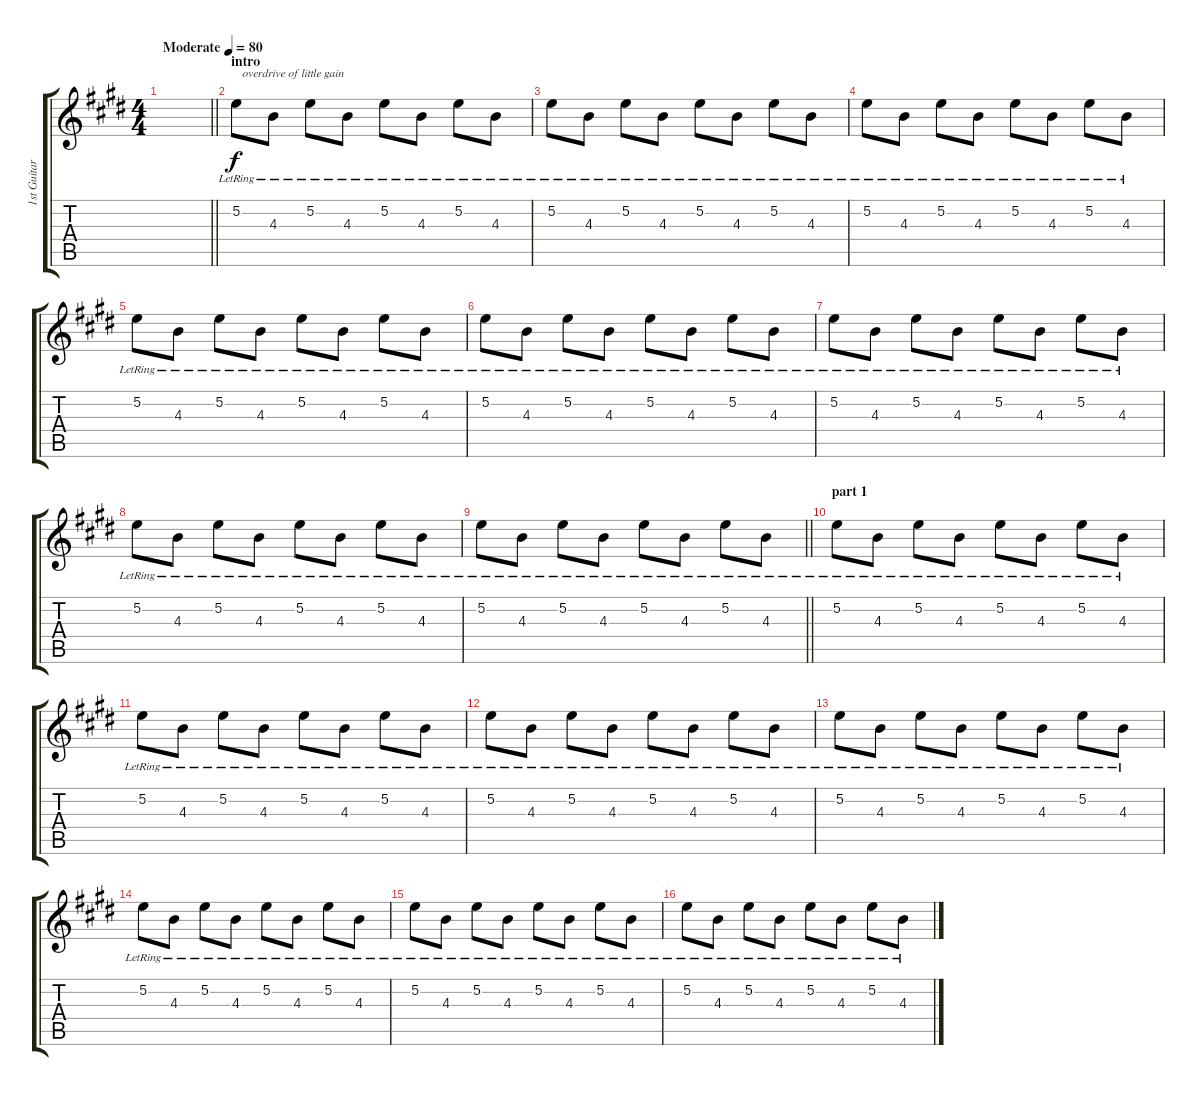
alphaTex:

\track ("1st Guitar" "1st Guitar") {instrument overdrivenguitar}
\staff {score tabs}
\tuning (E4 B3 G3 D3 A2 E2) {hide}
\ts (4 4)
\tempo (80 "Moderate")
\clef g2
\barLineRight lightlight
\ks e
|
\section ("" "intro")
5.2{lr}.8{txt "  overdrive of little gain" instrument electricguitarclean} 4.3{lr}.8 5.2{lr}.8 4.3{lr}.8 5.2{lr}.8 4.3{lr}.8 5.2{lr}.8 4.3{lr}.8 |
5.2{lr}.8 4.3{lr}.8 5.2{lr}.8 4.3{lr}.8 5.2{lr}.8 4.3{lr}.8 5.2{lr}.8 4.3{lr}.8 |
5.2{lr}.8 4.3{lr}.8 5.2{lr}.8 4.3{lr}.8 5.2{lr}.8 4.3{lr}.8 5.2{lr}.8 4.3{lr}.8 |
5.2{lr}.8 4.3{lr}.8 5.2{lr}.8 4.3{lr}.8 5.2{lr}.8 4.3{lr}.8 5.2{lr}.8 4.3{lr}.8 |
5.2{lr}.8 4.3{lr}.8 5.2{lr}.8 4.3{lr}.8 5.2{lr}.8 4.3{lr}.8 5.2{lr}.8 4.3{lr}.8 |
5.2{lr}.8 4.3{lr}.8 5.2{lr}.8 4.3{lr}.8 5.2{lr}.8 4.3{lr}.8 5.2{lr}.8 4.3{lr}.8 |
5.2{lr}.8 4.3{lr}.8 5.2{lr}.8 4.3{lr}.8 5.2{lr}.8 4.3{lr}.8 5.2{lr}.8 4.3{lr}.8 |
\barLineRight lightlight
5.2{lr}.8 4.3{lr}.8 5.2{lr}.8 4.3{lr}.8 5.2{lr}.8 4.3{lr}.8 5.2{lr}.8 4.3{lr}.8 |
\section ("" "part 1")
5.2{lr}.8 4.3{lr}.8 5.2{lr}.8 4.3{lr}.8 5.2{lr}.8 4.3{lr}.8 5.2{lr}.8 4.3{lr}.8 |
5.2{lr}.8 4.3{lr}.8 5.2{lr}.8 4.3{lr}.8 5.2{lr}.8 4.3{lr}.8 5.2{lr}.8 4.3{lr}.8 |
5.2{lr}.8 4.3{lr}.8 5.2{lr}.8 4.3{lr}.8 5.2{lr}.8 4.3{lr}.8 5.2{lr}.8 4.3{lr}.8 |
5.2{lr}.8 4.3{lr}.8 5.2{lr}.8 4.3{lr}.8 5.2{lr}.8 4.3{lr}.8 5.2{lr}.8 4.3{lr}.8 |
5.2{lr}.8 4.3{lr}.8 5.2{lr}.8 4.3{lr}.8 5.2{lr}.8 4.3{lr}.8 5.2{lr}.8 4.3{lr}.8 |
5.2{lr}.8 4.3{lr}.8 5.2{lr}.8 4.3{lr}.8 5.2{lr}.8 4.3{lr}.8 5.2{lr}.8 4.3{lr}.8 |
5.2{lr}.8 4.3{lr}.8 5.2{lr}.8 4.3{lr}.8 5.2{lr}.8 4.3{lr}.8 5.2{lr}.8 4.3{lr}.8
